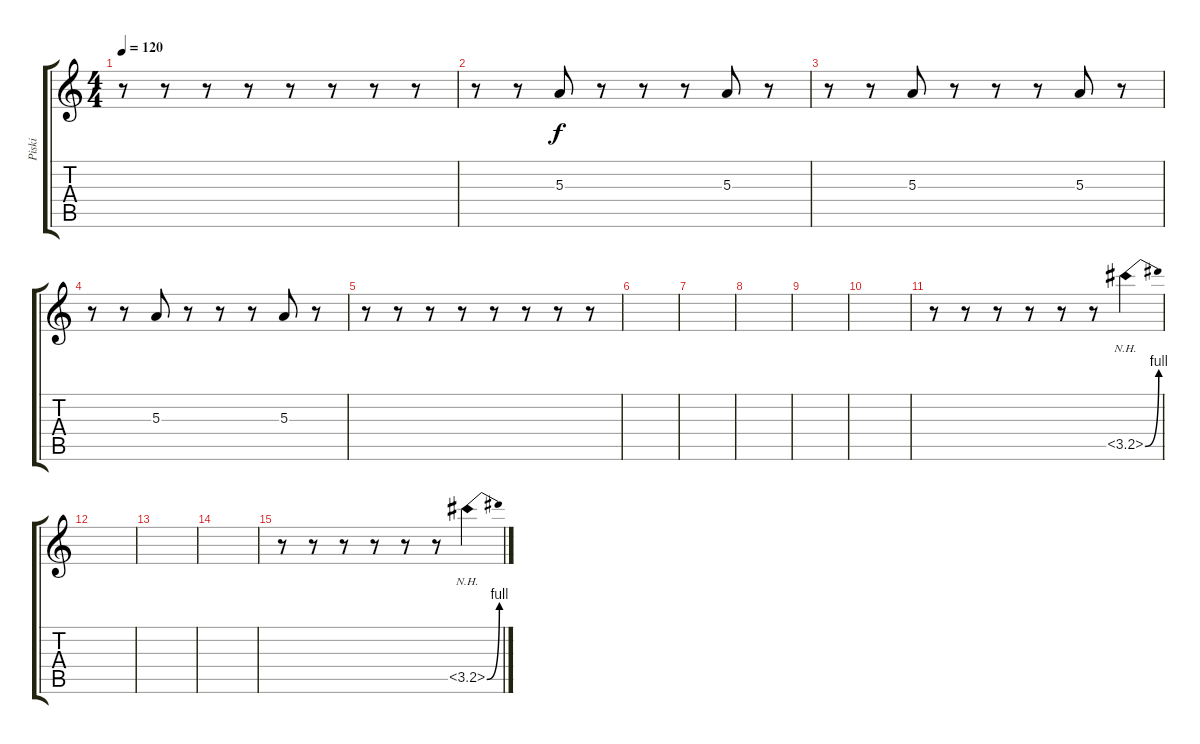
\track ("Piski" "Piski") {instrument guitarharmonics}
\staff {score tabs}
\tuning (Db4 Ab3 E3 B2 Gb2 B1) {hide}
\ts (4 4)
\tempo 120
\clef g2
\ks c
r.8{dy f} r.8 r.8 r.8 r.8 r.8 r.8 r.8 |
r.8 r.8 5.3.8 r.8 r.8 r.8 5.3.8 r.8 |
r.8 r.8 5.3.8 r.8 r.8 r.8 5.3.8 r.8 |
r.8 r.8 5.3.8 r.8 r.8 r.8 5.3.8 r.8 |
r.8 r.8 r.8 r.8 r.8 r.8 r.8 r.8 |
|
|
|
|
|
r.8 r.8 r.8 r.8 r.8 r.8 3.5{be (bend 0 0 60 4) nh}.4 |
|
|
|
r.8 r.8 r.8 r.8 r.8 r.8 3.5{be (bend 0 0 60 4) nh}.4
